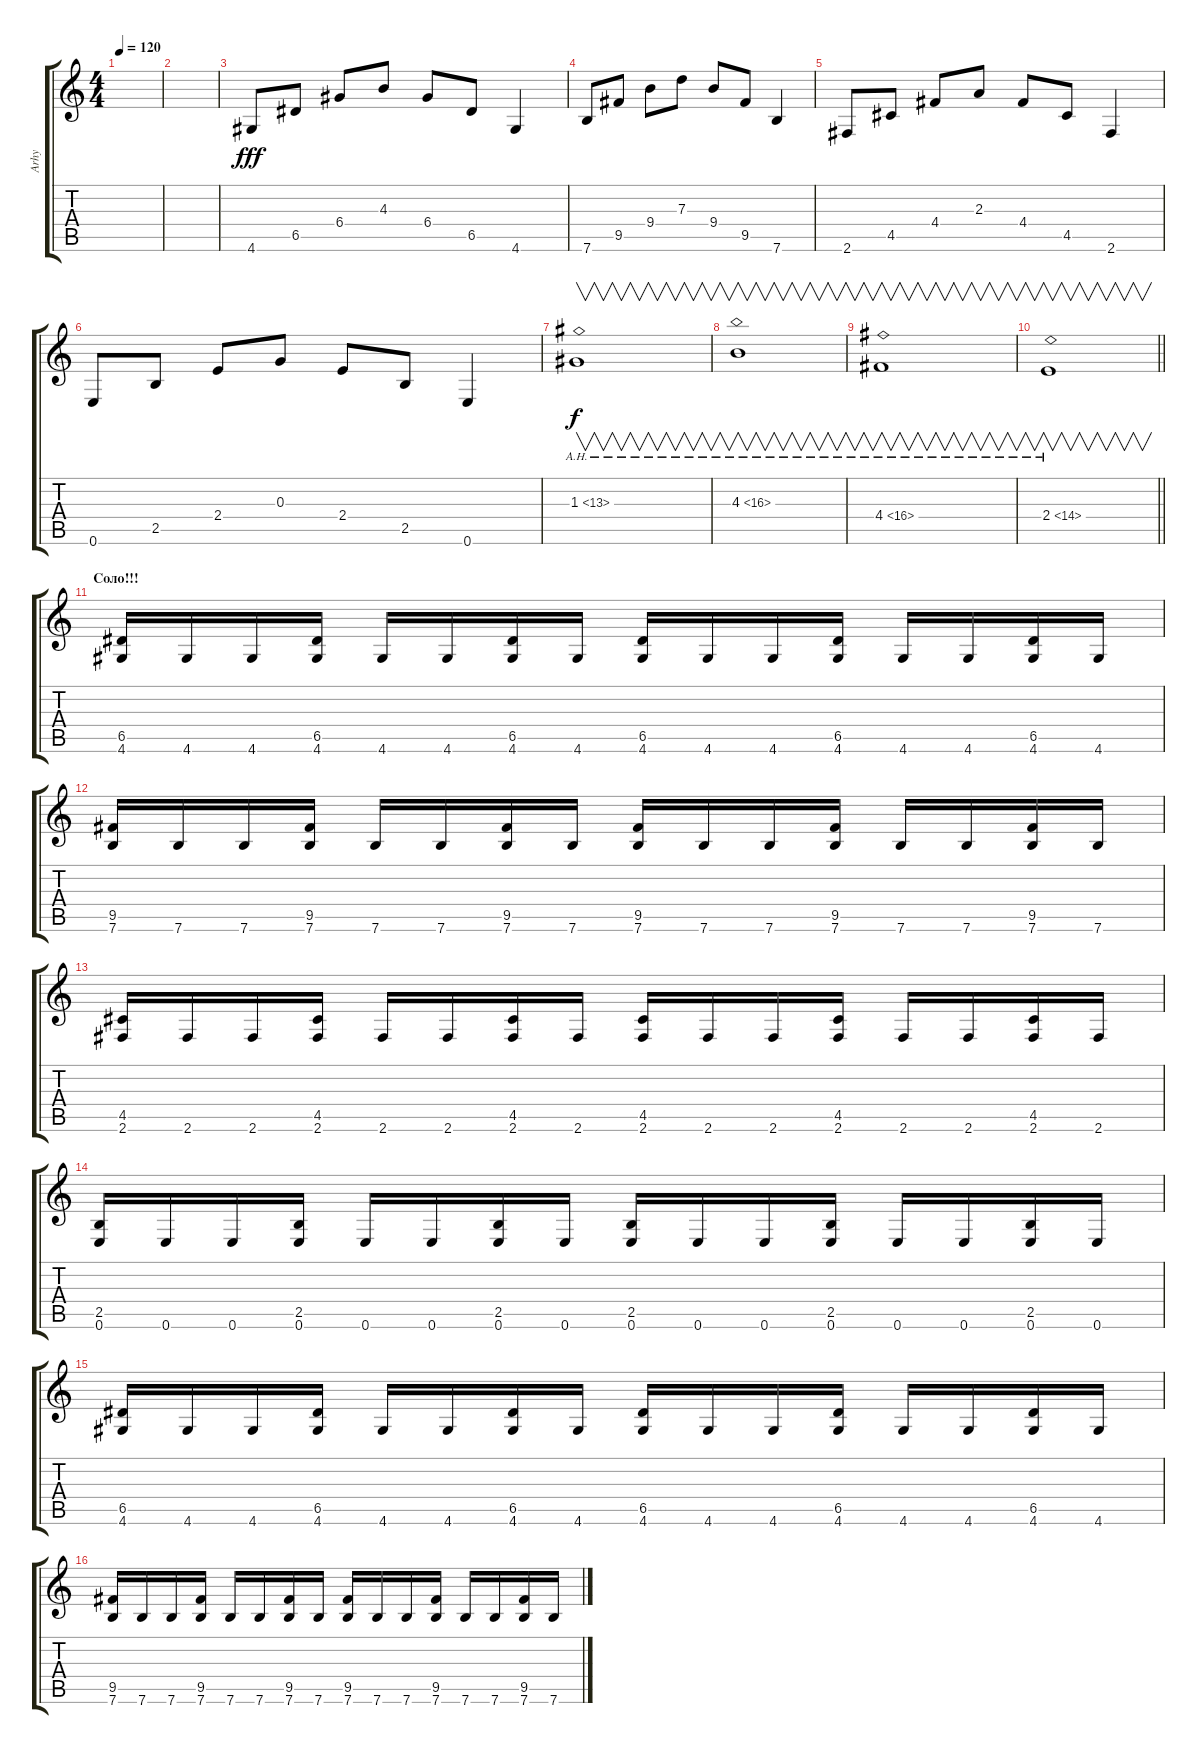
\track ("Arhy" "Arhy") {instrument distortionguitar}
\staff {score tabs}
\tuning (E4 B3 G3 D3 A2 E2) {hide}
\ts (4 4)
\tempo 120
\clef g2
\ks c
|
|
4.6.8{dy fff instrument electricguitarclean} 6.5.8 6.4.8 4.3.8 6.4.8 6.5.8 4.6.4 |
7.6.8 9.5.8 9.4.8 7.3.8 9.4.8 9.5.8 7.6.4 |
2.6.8 4.5.8 4.4.8 2.3.8 4.4.8 4.5.8 2.6.4 |
0.6.8 2.5.8 2.4.8 0.3.8 2.4.8 2.5.8 0.6.4 |
1.3{ah 12}.1{v dy f instrument distortionguitar} |
4.3{ah 12}.1{v} |
4.4{ah 12}.1{v} |
\barLineRight lightlight
2.4{ah 12}.1{v} |
\section ("" "Соло!!!")
(6.5 4.6).16 4.6.16 4.6.16 (6.5 4.6).16 4.6.16 4.6.16 (6.5 4.6).16 4.6.16 (6.5 4.6).16 4.6.16 4.6.16 (6.5 4.6).16 4.6.16 4.6.16 (6.5 4.6).16 4.6.16 |
(9.5 7.6).16 7.6.16 7.6.16 (9.5 7.6).16 7.6.16 7.6.16 (9.5 7.6).16 7.6.16 (9.5 7.6).16 7.6.16 7.6.16 (9.5 7.6).16 7.6.16 7.6.16 (9.5 7.6).16 7.6.16 |
(4.5 2.6).16 2.6.16 2.6.16 (4.5 2.6).16 2.6.16 2.6.16 (4.5 2.6).16 2.6.16 (4.5 2.6).16 2.6.16 2.6.16 (4.5 2.6).16 2.6.16 2.6.16 (4.5 2.6).16 2.6.16 |
(2.5 0.6).16 0.6.16 0.6.16 (2.5 0.6).16 0.6.16 0.6.16 (2.5 0.6).16 0.6.16 (2.5 0.6).16 0.6.16 0.6.16 (2.5 0.6).16 0.6.16 0.6.16 (2.5 0.6).16 0.6.16 |
(6.5 4.6).16 4.6.16 4.6.16 (6.5 4.6).16 4.6.16 4.6.16 (6.5 4.6).16 4.6.16 (6.5 4.6).16 4.6.16 4.6.16 (6.5 4.6).16 4.6.16 4.6.16 (6.5 4.6).16 4.6.16 |
(9.5 7.6).16 7.6.16 7.6.16 (9.5 7.6).16 7.6.16 7.6.16 (9.5 7.6).16 7.6.16 (9.5 7.6).16 7.6.16 7.6.16 (9.5 7.6).16 7.6.16 7.6.16 (9.5 7.6).16 7.6.16
